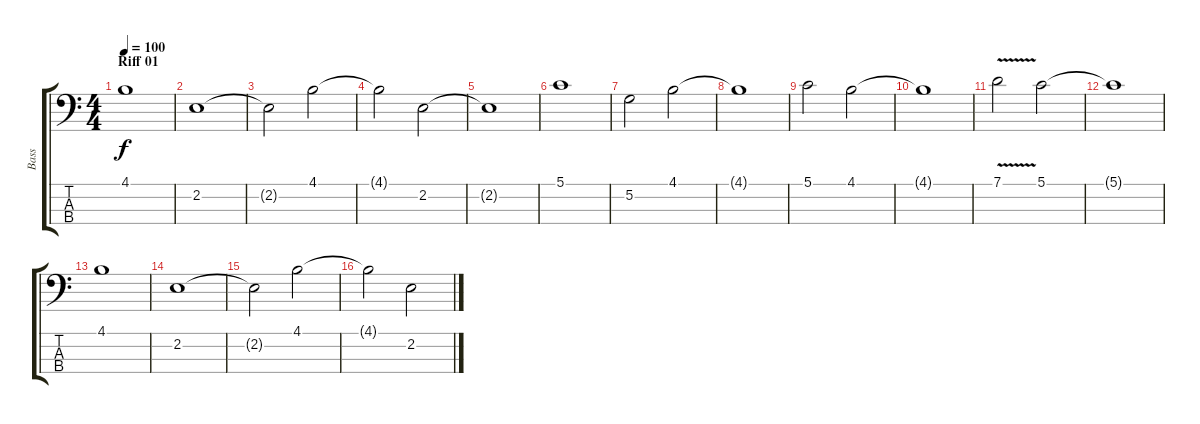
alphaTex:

\track ("Bass" "Bass") {instrument electricbassfinger}
\staff {score tabs}
\tuning (G2 D2 A1 E1) {hide}
\ts (4 4)
\section ("" "Riff 01")
\tempo 100
\clef f4
\ks c
4.1.1{dy f instrument electricbassfinger} |
2.2.1 |
2.2{t}.2 4.1.2 |
4.1{t}.2 2.2.2 |
2.2{t}.1 |
5.1.1 |
5.2.2 4.1.2 |
4.1{t}.1 |
5.1.2 4.1.2 |
4.1{t}.1 |
7.1{v}.2 5.1.2 |
5.1{t}.1 |
4.1.1 |
2.2.1 |
2.2{t}.2 4.1.2 |
4.1{t}.2 2.2.2
